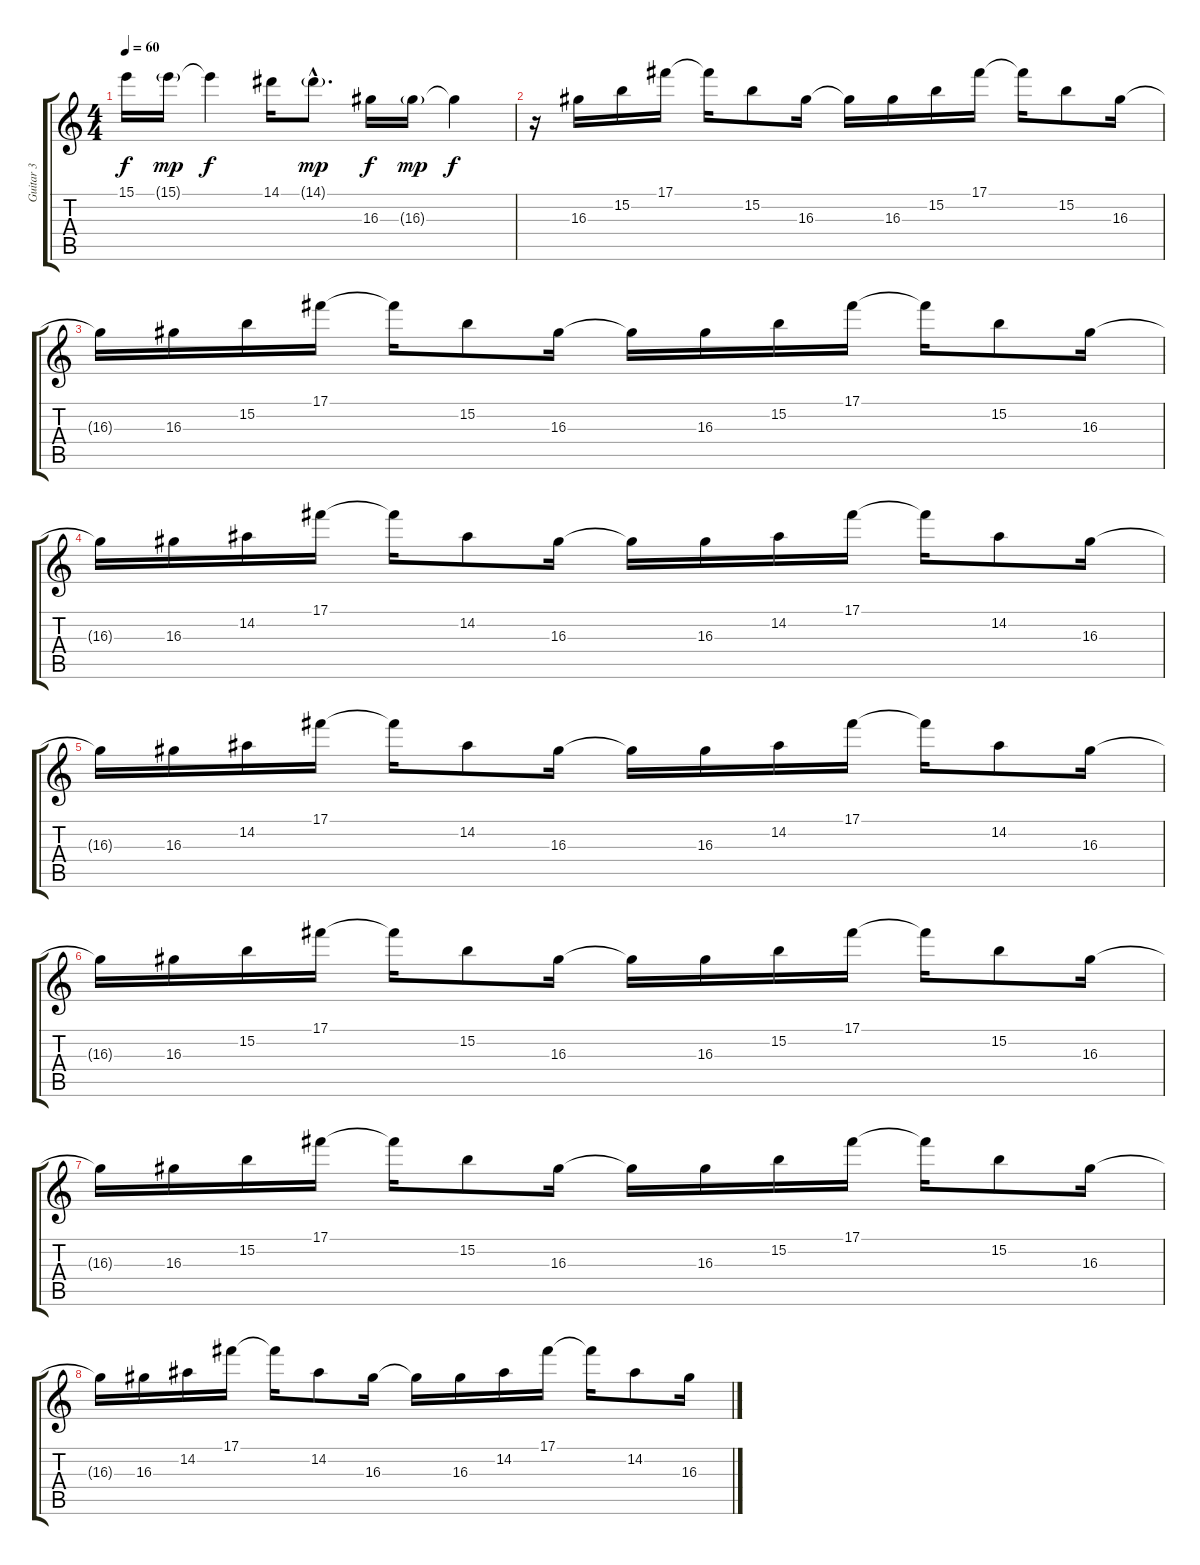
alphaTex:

\track ("Guitar 3" "Guitar 3") {instrument electricguitarjazz}
\staff {score tabs}
\tuning (Db4 Ab3 E3 B2 Gb2 Db2) {hide}
\ts (4 4)
\tempo 60
\clef g2
\ks c
15.1.16{dy f} 15.1{g}.16{dy mp} 15.1{t}.4{dy f} 14.1.16 14.1{g hac}.8{d dy mp} 16.3.16{dy f} 16.3{g}.16{dy mp} 16.3{t}.4{dy f} |
r.16 16.3.16 15.2.16 17.1.16 17.1{t}.16 15.2.8 16.3.16 16.3{t}.16 16.3.16 15.2.16 17.1.16 17.1{t}.16 15.2.8 16.3.16 |
16.3{t}.16 16.3.16 15.2.16 17.1.16 17.1{t}.16 15.2.8 16.3.16 16.3{t}.16 16.3.16 15.2.16 17.1.16 17.1{t}.16 15.2.8 16.3.16 |
16.3{t}.16 16.3.16 14.2.16 17.1.16 17.1{t}.16 14.2.8 16.3.16 16.3{t}.16 16.3.16 14.2.16 17.1.16 17.1{t}.16 14.2.8 16.3.16 |
16.3{t}.16 16.3.16 14.2.16 17.1.16 17.1{t}.16 14.2.8 16.3.16 16.3{t}.16 16.3.16 14.2.16 17.1.16 17.1{t}.16 14.2.8 16.3.16 |
16.3{t}.16 16.3.16 15.2.16 17.1.16 17.1{t}.16 15.2.8 16.3.16 16.3{t}.16 16.3.16 15.2.16 17.1.16 17.1{t}.16 15.2.8 16.3.16 |
16.3{t}.16 16.3.16 15.2.16 17.1.16 17.1{t}.16 15.2.8 16.3.16 16.3{t}.16 16.3.16 15.2.16 17.1.16 17.1{t}.16 15.2.8 16.3.16 |
16.3{t}.16 16.3.16 14.2.16 17.1.16 17.1{t}.16 14.2.8 16.3.16 16.3{t}.16 16.3.16 14.2.16 17.1.16 17.1{t}.16 14.2.8 16.3.16
